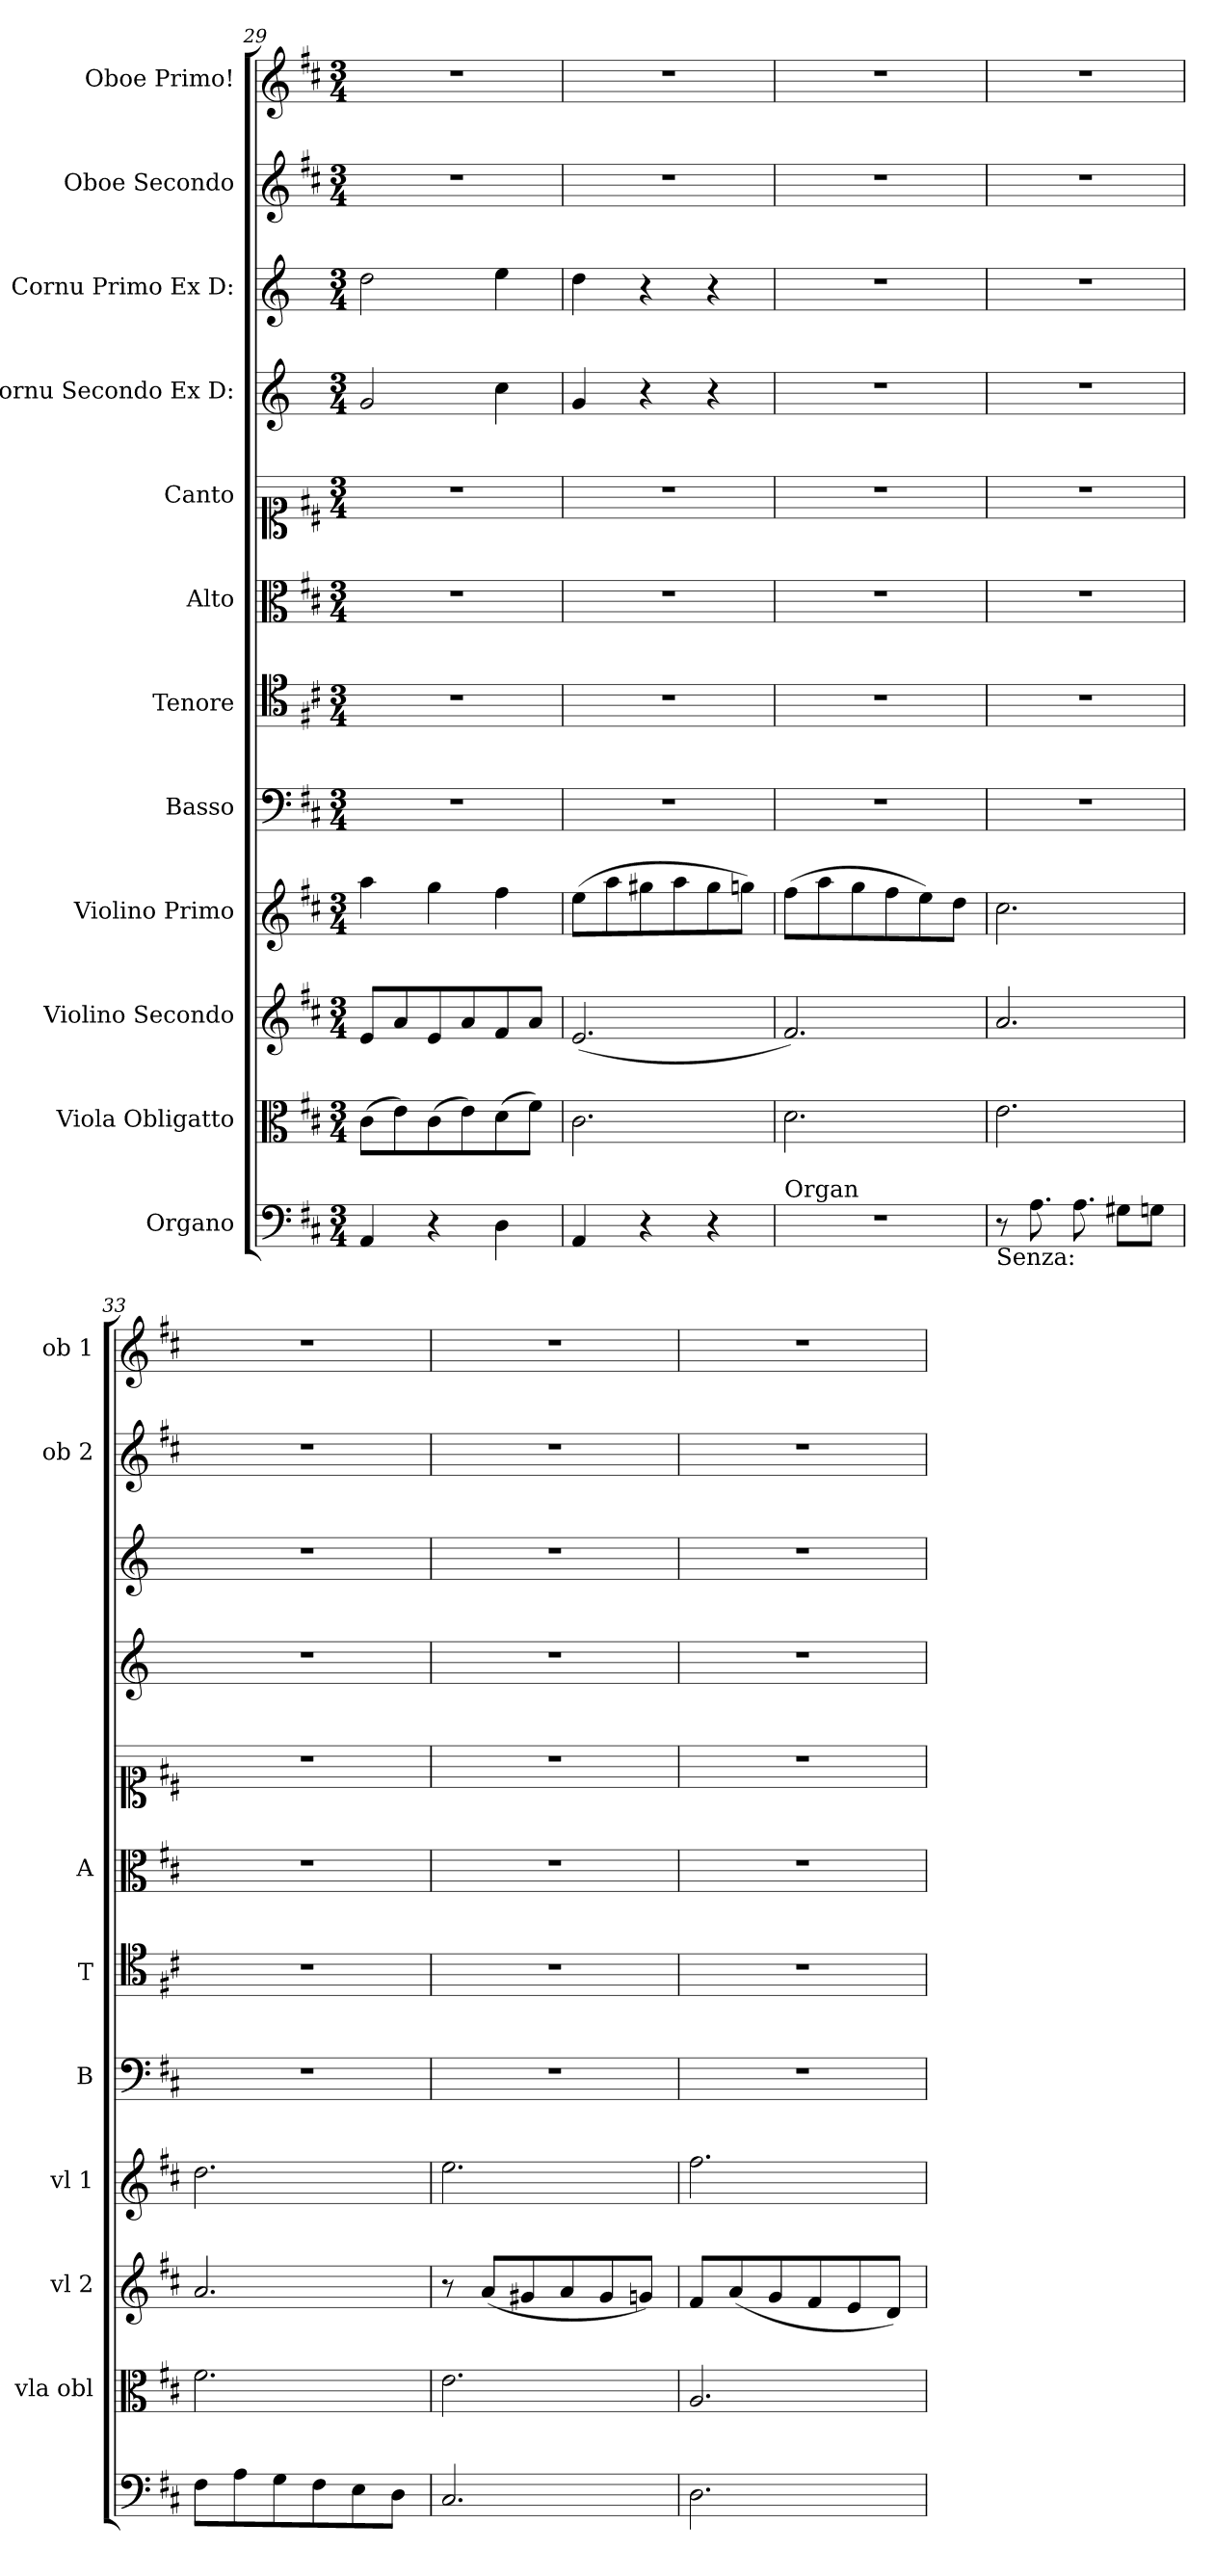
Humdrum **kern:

**kern	**kern	**kern	**kern	**kern	**kern	**kern	**kern	**kern	**kern	**kern	**kern
*part12	*part11	*part10	*part9	*part8	*part7	*part6	*part5	*part4	*part3	*part2	*part1
*staff12	*staff11	*staff10	*staff9	*staff8	*staff7	*staff6	*staff5	*staff4	*staff3	*staff2	*staff1
*I"Organo	*I"Viola Obligatto	*I"Violino Secondo	*I"Violino Primo	*I"Basso	*I"Tenore	*I"Alto	*I"Canto	*I"Cornu Secondo Ex D:	*I"Cornu Primo Ex D:	*I"Oboe Secondo	*I"Oboe Primo!
*	*I'vla obl	*I'vl 2	*I'vl 1	*I'B	*I'T	*I'A	*	*	*	*I'ob 2	*I'ob 1
*clefF4	*clefC3	*clefG2	*clefG2	*clefF4	*clefC4	*clefC3	*clefC1	*clefG2	*clefG2	*clefG2	*clefG2
*	*	*	*	*	*	*	*	*ITrd-1c-2	*ITrd-1c-2	*	*
*k[f#c#]	*k[f#c#]	*k[f#c#]	*k[f#c#]	*k[f#c#]	*k[f#c#]	*k[f#c#]	*k[f#c#]	*k[f#c#]	*k[f#c#]	*k[f#c#]	*k[f#c#]
*D:	*D:	*D:	*D:	*D:	*D:	*D:	*D:	*	*	*D:	*D:
*M3/4	*M3/4	*M3/4	*M3/4	*M3/4	*M3/4	*M3/4	*M3/4	*M3/4	*M3/4	*M3/4	*M3/4
=29	=29	=29	=29	=29	=29	=29	=29	=29	=29	=29	=29
4AA/	(8c#\L	8e/L	4aa\	2.r	2.r	2.r	2.r	2a/	2ee\	2.r	2.r
.	8e\)	8a/	.	.	.	.	.	.	.	.	.
4r	(8c#\	8e/	4gg\	.	.	.	.	.	.	.	.
.	8e\)	8a/	.	.	.	.	.	.	.	.	.
4D\	(8d\	8f#/	4ff#\	.	.	.	.	4dd\	4ff#\	.	.
.	8f#\J)	8a/J	.	.	.	.	.	.	.	.	.
=30	=30	=30	=30	=30	=30	=30	=30	=30	=30	=30	=30
4AA/	2.c#\	(2.e/	(8ee\L	2.r	2.r	2.r	2.r	4a/	4ee\	2.r	2.r
.	.	.	8aa\	.	.	.	.	.	.	.	.
4r	.	.	8gg#X\	.	.	.	.	4r	4r	.	.
.	.	.	8aa\	.	.	.	.	.	.	.	.
4r	.	.	8gg#\	.	.	.	.	4r	4r	.	.
.	.	.	8ggn\J)	.	.	.	.	.	.	.	.
=31	=31	=31	=31	=31	=31	=31	=31	=31	=31	=31	=31
!LO:TX:a:t=Organ	!	!	!	!	!	!	!	!	!	!	!
2.r	2.d\	2.f#/)	(8ff#\L	2.r	2.r	2.r	2.r	2.r	2.r	2.r	2.r
.	.	.	8aa\	.	.	.	.	.	.	.	.
.	.	.	8gg\	.	.	.	.	.	.	.	.
.	.	.	8ff#\	.	.	.	.	.	.	.	.
.	.	.	8ee\)	.	.	.	.	.	.	.	.
.	.	.	8dd\J	.	.	.	.	.	.	.	.
=32	=32	=32	=32	=32	=32	=32	=32	=32	=32	=32	=32
!LO:TX:b:t=Senza&colon;	!	!	!	!	!	!	!	!	!	!	!
8r	2.e\	2.a/	2.cc#\	2.r	2.r	2.r	2.r	2.r	2.r	2.r	2.r
8.A@@8@@\	.	.	.	.	.	.	.	.	.	.	.
.	.	.	.	.	.	.	.	.	.	.	.
8.A@@8@@\	.	.	.	.	.	.	.	.	.	.	.
.	.	.	.	.	.	.	.	.	.	.	.
.	.	.	.	.	.	.	.	.	.	.	.
8G#\L	.	.	.	.	.	.	.	.	.	.	.
.	.	.	.	.	.	.	.	.	.	.	.
8Gn\J	.	.	.	.	.	.	.	.	.	.	.
=33	=33	=33	=33	=33	=33	=33	=33	=33	=33	=33	=33
8F#\L	2.f#\	2.a/	2.dd\	2.r	2.r	2.r	2.r	2.r	2.r	2.r	2.r
8A\	.	.	.	.	.	.	.	.	.	.	.
8G\	.	.	.	.	.	.	.	.	.	.	.
8F#\	.	.	.	.	.	.	.	.	.	.	.
8E\	.	.	.	.	.	.	.	.	.	.	.
8D\J	.	.	.	.	.	.	.	.	.	.	.
=34	=34	=34	=34	=34	=34	=34	=34	=34	=34	=34	=34
2.C#/	2.e\	8r	2.ee\	2.r	2.r	2.r	2.r	2.r	2.r	2.r	2.r
.	.	(8a/L	.	.	.	.	.	.	.	.	.
.	.	8g#X/	.	.	.	.	.	.	.	.	.
.	.	8a/	.	.	.	.	.	.	.	.	.
.	.	8g#/	.	.	.	.	.	.	.	.	.
.	.	8gn/J)	.	.	.	.	.	.	.	.	.
=35	=35	=35	=35	=35	=35	=35	=35	=35	=35	=35	=35
2.D\	2.A/	8f#/L	2.ff#\	2.r	2.r	2.r	2.r	2.r	2.r	2.r	2.r
.	.	(8a/	.	.	.	.	.	.	.	.	.
.	.	8g/	.	.	.	.	.	.	.	.	.
.	.	8f#/	.	.	.	.	.	.	.	.	.
.	.	8e/	.	.	.	.	.	.	.	.	.
.	.	8d/J)	.	.	.	.	.	.	.	.	.
=	=	=	=	=	=	=	=	=	=	=	=
*-	*-	*-	*-	*-	*-	*-	*-	*-	*-	*-	*-
